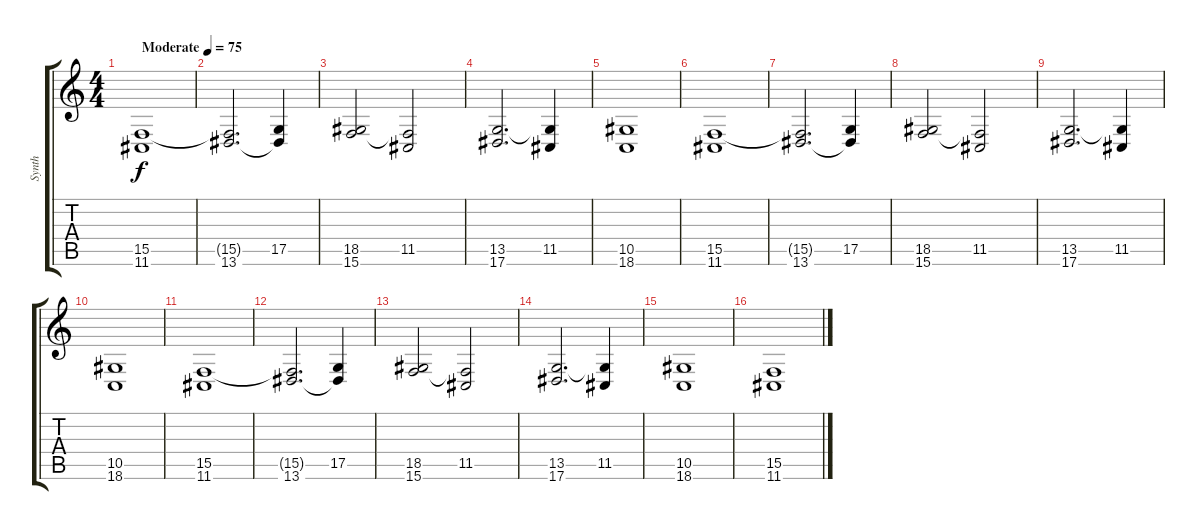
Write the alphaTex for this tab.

\track ("Synth" "Synth") {instrument pad5bowed}
\staff {score tabs}
\tuning (E4 B3 G3 D3 D2 D2) {hide}
\ts (4 4)
\tempo (75 "Moderate")
\clef g2
\ks c
(15.5 11.6).1{dy f instrument pad5bowed} |
(15.5{t} 13.6).2{d} (17.5 13.6{t}).4 |
(18.5 15.6).2 (11.5 15.6{t}).2 |
(13.5 17.6).2{d} (11.5 17.6{t}).4 |
(10.5 18.6).1 |
(15.5 11.6).1 |
(15.5{t} 13.6).2{d} (17.5 13.6{t}).4 |
(18.5 15.6).2 (11.5 15.6{t}).2 |
(13.5 17.6).2{d} (11.5 17.6{t}).4 |
(10.5 18.6).1 |
(15.5 11.6).1 |
(15.5{t} 13.6).2{d} (17.5 13.6{t}).4 |
(18.5 15.6).2 (11.5 15.6{t}).2 |
(13.5 17.6).2{d} (11.5 17.6{t}).4 |
(10.5 18.6).1 |
(15.5 11.6).1
